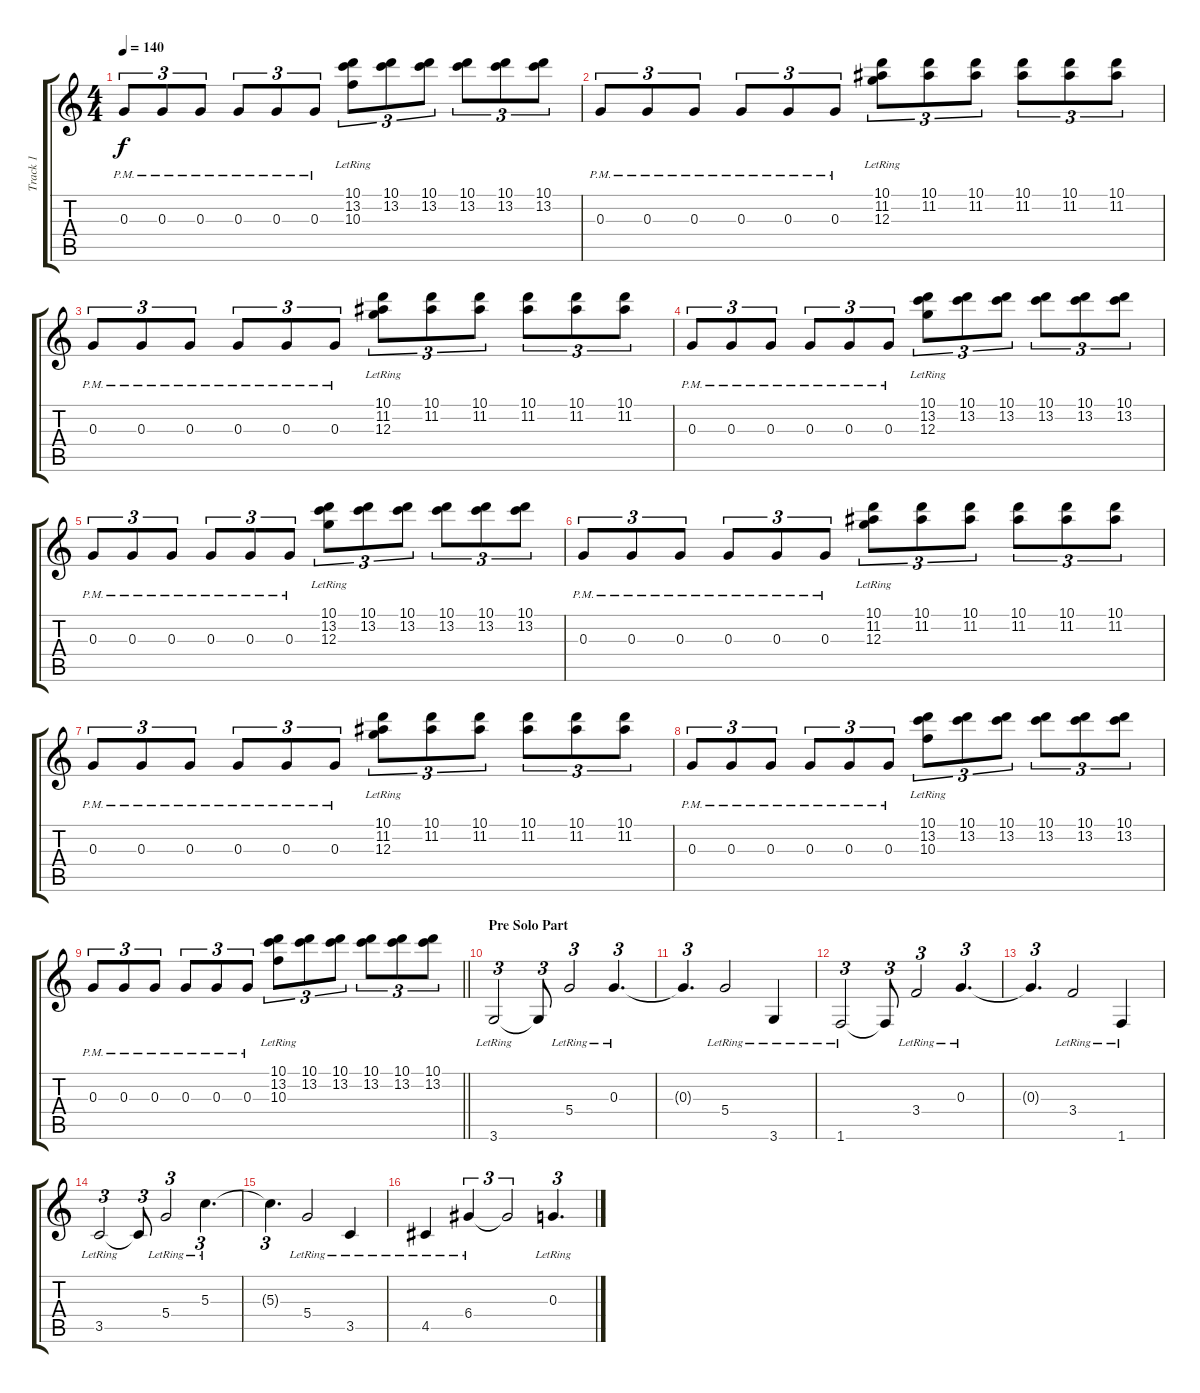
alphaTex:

\track ("Track 1" "Track 1") {instrument distortionguitar}
\staff {score tabs}
\tuning (E4 B3 G3 D3 A2 E2) {hide}
\ts (4 4)
\tempo 140
\clef g2
\ks c
0.3{pm}.8{tu (3 2) dy f} 0.3{pm}.8{tu (3 2)} 0.3{pm}.8{tu (3 2)} 0.3{pm}.8{tu (3 2)} 0.3{pm}.8{tu (3 2)} 0.3{pm}.8{tu (3 2)} (10.1 13.2 10.3{lr}).8{tu (3 2)} (10.1 13.2).8{tu (3 2)} (10.1 13.2).8{tu (3 2)} (10.1 13.2).8{tu (3 2)} (10.1 13.2).8{tu (3 2)} (10.1 13.2).8{tu (3 2)} |
0.3{pm}.8{tu (3 2)} 0.3{pm}.8{tu (3 2)} 0.3{pm}.8{tu (3 2)} 0.3{pm}.8{tu (3 2)} 0.3{pm}.8{tu (3 2)} 0.3{pm}.8{tu (3 2)} (10.1 11.2 12.3{lr}).8{tu (3 2)} (10.1 11.2).8{tu (3 2)} (10.1 11.2).8{tu (3 2)} (10.1 11.2).8{tu (3 2)} (10.1 11.2).8{tu (3 2)} (10.1 11.2).8{tu (3 2)} |
0.3{pm}.8{tu (3 2)} 0.3{pm}.8{tu (3 2)} 0.3{pm}.8{tu (3 2)} 0.3{pm}.8{tu (3 2)} 0.3{pm}.8{tu (3 2)} 0.3{pm}.8{tu (3 2)} (10.1 11.2 12.3{lr}).8{tu (3 2)} (10.1 11.2).8{tu (3 2)} (10.1 11.2).8{tu (3 2)} (10.1 11.2).8{tu (3 2)} (10.1 11.2).8{tu (3 2)} (10.1 11.2).8{tu (3 2)} |
0.3{pm}.8{tu (3 2)} 0.3{pm}.8{tu (3 2)} 0.3{pm}.8{tu (3 2)} 0.3{pm}.8{tu (3 2)} 0.3{pm}.8{tu (3 2)} 0.3{pm}.8{tu (3 2)} (10.1 13.2 12.3{lr}).8{tu (3 2)} (10.1 13.2).8{tu (3 2)} (10.1 13.2).8{tu (3 2)} (10.1 13.2).8{tu (3 2)} (10.1 13.2).8{tu (3 2)} (10.1 13.2).8{tu (3 2)} |
0.3{pm}.8{tu (3 2)} 0.3{pm}.8{tu (3 2)} 0.3{pm}.8{tu (3 2)} 0.3{pm}.8{tu (3 2)} 0.3{pm}.8{tu (3 2)} 0.3{pm}.8{tu (3 2)} (10.1 13.2 12.3{lr}).8{tu (3 2)} (10.1 13.2).8{tu (3 2)} (10.1 13.2).8{tu (3 2)} (10.1 13.2).8{tu (3 2)} (10.1 13.2).8{tu (3 2)} (10.1 13.2).8{tu (3 2)} |
0.3{pm}.8{tu (3 2)} 0.3{pm}.8{tu (3 2)} 0.3{pm}.8{tu (3 2)} 0.3{pm}.8{tu (3 2)} 0.3{pm}.8{tu (3 2)} 0.3{pm}.8{tu (3 2)} (10.1 11.2 12.3{lr}).8{tu (3 2)} (10.1 11.2).8{tu (3 2)} (10.1 11.2).8{tu (3 2)} (10.1 11.2).8{tu (3 2)} (10.1 11.2).8{tu (3 2)} (10.1 11.2).8{tu (3 2)} |
0.3{pm}.8{tu (3 2)} 0.3{pm}.8{tu (3 2)} 0.3{pm}.8{tu (3 2)} 0.3{pm}.8{tu (3 2)} 0.3{pm}.8{tu (3 2)} 0.3{pm}.8{tu (3 2)} (10.1 11.2 12.3{lr}).8{tu (3 2)} (10.1 11.2).8{tu (3 2)} (10.1 11.2).8{tu (3 2)} (10.1 11.2).8{tu (3 2)} (10.1 11.2).8{tu (3 2)} (10.1 11.2).8{tu (3 2)} |
0.3{pm}.8{tu (3 2)} 0.3{pm}.8{tu (3 2)} 0.3{pm}.8{tu (3 2)} 0.3{pm}.8{tu (3 2)} 0.3{pm}.8{tu (3 2)} 0.3{pm}.8{tu (3 2)} (10.1 13.2 10.3{lr}).8{tu (3 2)} (10.1 13.2).8{tu (3 2)} (10.1 13.2).8{tu (3 2)} (10.1 13.2).8{tu (3 2)} (10.1 13.2).8{tu (3 2)} (10.1 13.2).8{tu (3 2)} |
\barLineRight lightlight
0.3{pm}.8{tu (3 2)} 0.3{pm}.8{tu (3 2)} 0.3{pm}.8{tu (3 2)} 0.3{pm}.8{tu (3 2)} 0.3{pm}.8{tu (3 2)} 0.3{pm}.8{tu (3 2)} (10.1 13.2 10.3{lr}).8{tu (3 2)} (10.1 13.2).8{tu (3 2)} (10.1 13.2).8{tu (3 2)} (10.1 13.2).8{tu (3 2)} (10.1 13.2).8{tu (3 2)} (10.1 13.2).8{tu (3 2)} |
\section ("" "Pre Solo Part")
3.6{lr}.2{tu (3 2)} 3.6{t}.8{tu (3 2)} 5.4{lr}.2{tu (3 2)} 0.3{lr}.4{d tu (3 2)} |
0.3{t}.4{d tu (3 2)} 5.4{lr}.2 3.6{lr}.4 |
1.6{lr}.2{tu (3 2)} 1.6{t}.8{tu (3 2)} 3.4{lr}.2{tu (3 2)} 0.3{lr}.4{d tu (3 2)} |
0.3{t}.4{d tu (3 2)} 3.4{lr}.2 1.6{lr}.4 |
3.5{lr}.2{tu (3 2)} 3.5{t}.8{tu (3 2)} 5.4{lr}.2{tu (3 2)} 5.3{lr}.4{d tu (3 2)} |
5.3{t}.4{d tu (3 2)} 5.4{lr}.2 3.5{lr}.4 |
4.5{lr}.4 6.4{lr}.4{tu (3 2)} 6.4{t}.2{tu (3 2)} 0.3{lr}.4{d tu (3 2)}
